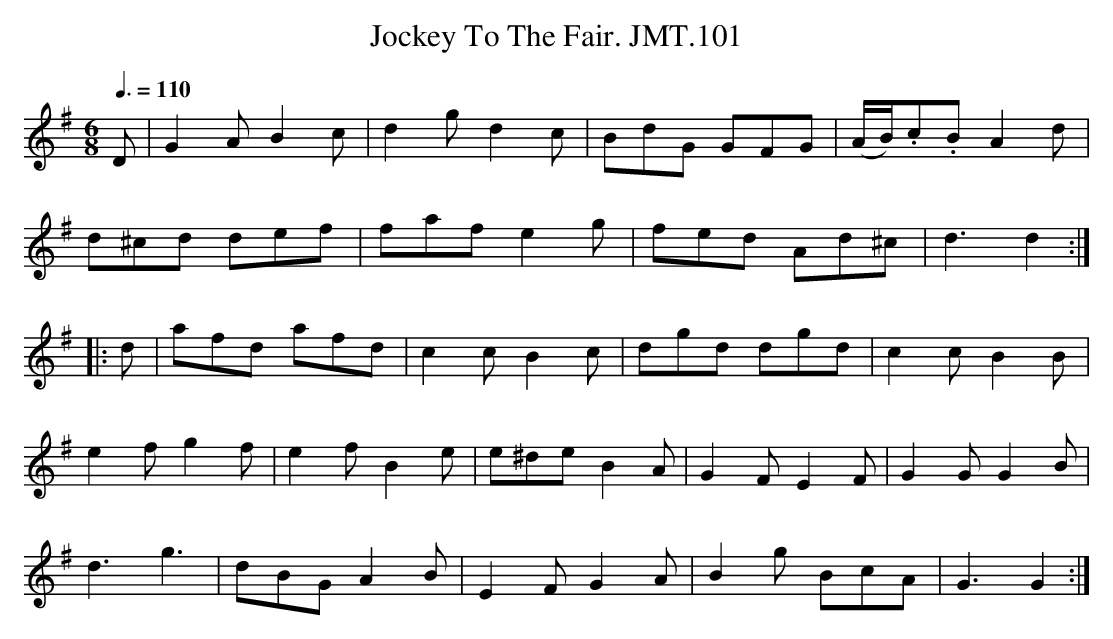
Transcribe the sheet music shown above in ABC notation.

X:1
T:Jockey To The Fair. JMT.101
M:6/8
L:1/8
Q:3/8=110
K:G
D|G2AB2c|d2gd2c|BdG GFG|(A/B/).c.BA2d|
d^cd def|fafe2g|fed Ad^c|d3d2:|
|:d|afd afd|c2cB2c|dgd dgd|c2cB2B|
e2fg2f|e2fB2e|e^deB2A|G2FE2F|G2GG2B|
d3g3|dBGA2B|E2FG2A|B2g BcA|G3G2:|
